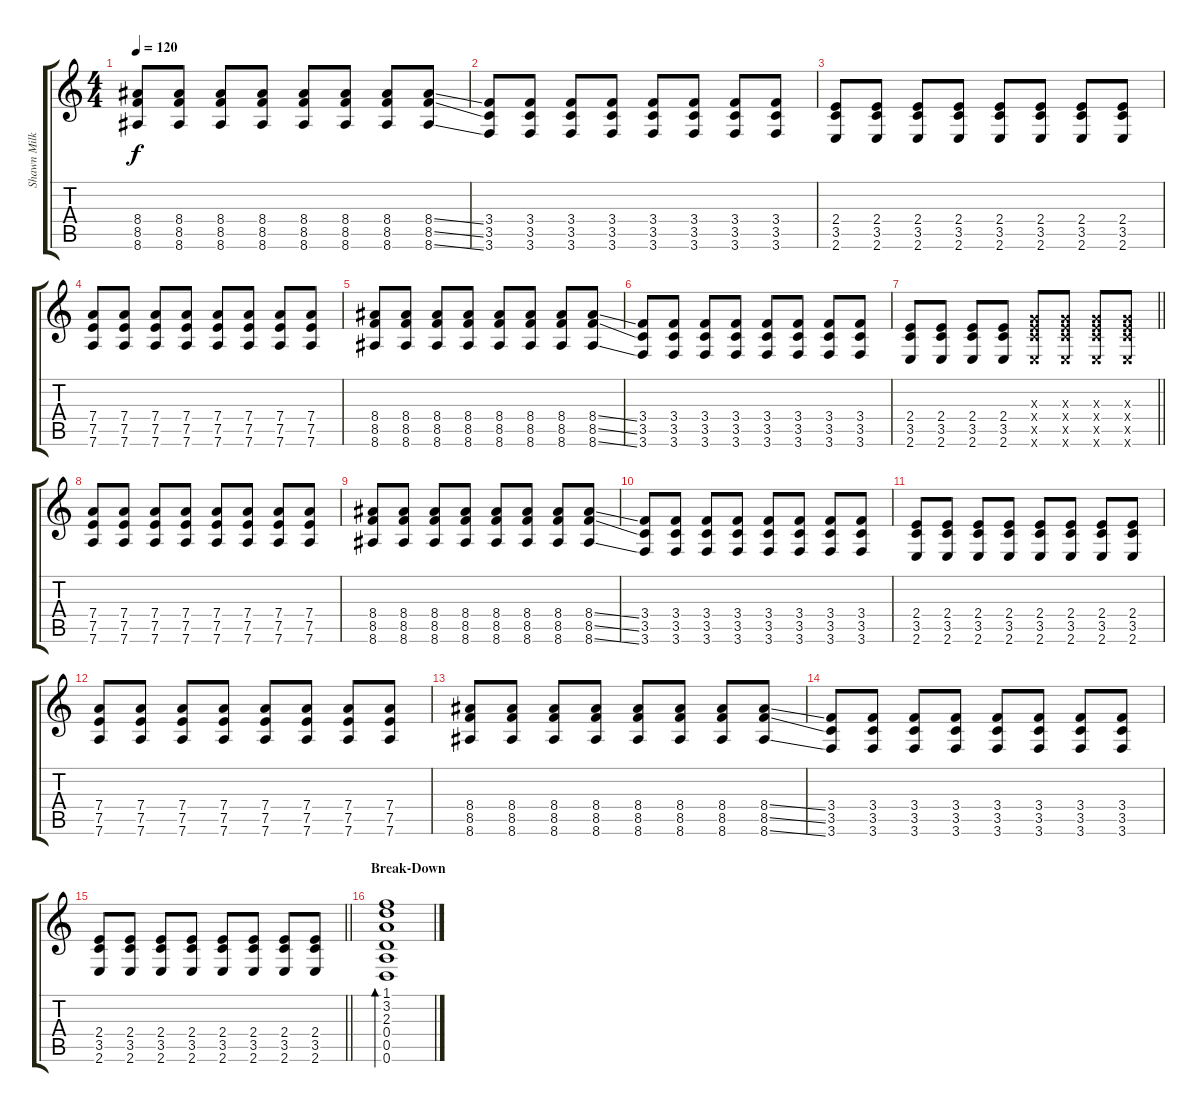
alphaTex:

\track ("Shawn Milke [Guitar]" "Shawn Milk") {instrument distortionguitar}
\staff {score tabs}
\tuning (E4 B3 G3 D3 A2 D2) {hide}
\ts (4 4)
\tempo 120
\clef g2
\ks c
(8.4 8.5 8.6).8{dy f} (8.4 8.5 8.6).8 (8.4 8.5 8.6).8 (8.4 8.5 8.6).8 (8.4 8.5 8.6).8 (8.4 8.5 8.6).8 (8.4 8.5 8.6).8 (8.4{ss} 8.5{ss} 8.6{ss}).8 |
(3.4 3.5 3.6).8 (3.4 3.5 3.6).8 (3.4 3.5 3.6).8 (3.4 3.5 3.6).8 (3.4 3.5 3.6).8 (3.4 3.5 3.6).8 (3.4 3.5 3.6).8 (3.4 3.5 3.6).8 |
(2.4 3.5 2.6).8 (2.4 3.5 2.6).8 (2.4 3.5 2.6).8 (2.4 3.5 2.6).8 (2.4 3.5 2.6).8 (2.4 3.5 2.6).8 (2.4 3.5 2.6).8 (2.4 3.5 2.6).8 |
(7.4 7.5 7.6).8 (7.4 7.5 7.6).8 (7.4 7.5 7.6).8 (7.4 7.5 7.6).8 (7.4 7.5 7.6).8 (7.4 7.5 7.6).8 (7.4 7.5 7.6).8 (7.4 7.5 7.6).8 |
(8.4 8.5 8.6).8 (8.4 8.5 8.6).8 (8.4 8.5 8.6).8 (8.4 8.5 8.6).8 (8.4 8.5 8.6).8 (8.4 8.5 8.6).8 (8.4 8.5 8.6).8 (8.4{ss} 8.5{ss} 8.6{ss}).8 |
(3.4 3.5 3.6).8 (3.4 3.5 3.6).8 (3.4 3.5 3.6).8 (3.4 3.5 3.6).8 (3.4 3.5 3.6).8 (3.4 3.5 3.6).8 (3.4 3.5 3.6).8 (3.4 3.5 3.6).8 |
\barLineRight lightlight
(2.4 3.5 2.6).8 (2.4 3.5 2.6).8 (2.4 3.5 2.6).8 (2.4 3.5 2.6).8 (0.3{x} 2.4{x} 3.5{x} 2.6{x}).8 (0.3{x} 2.4{x} 3.5{x} 2.6{x}).8 (0.3{x} 2.4{x} 3.5{x} 2.6{x}).8 (0.3{x} 2.4{x} 3.5{x} 2.6{x}).8 |
(7.4 7.5 7.6).8 (7.4 7.5 7.6).8 (7.4 7.5 7.6).8 (7.4 7.5 7.6).8 (7.4 7.5 7.6).8 (7.4 7.5 7.6).8 (7.4 7.5 7.6).8 (7.4 7.5 7.6).8 |
(8.4 8.5 8.6).8 (8.4 8.5 8.6).8 (8.4 8.5 8.6).8 (8.4 8.5 8.6).8 (8.4 8.5 8.6).8 (8.4 8.5 8.6).8 (8.4 8.5 8.6).8 (8.4{ss} 8.5{ss} 8.6{ss}).8 |
(3.4 3.5 3.6).8 (3.4 3.5 3.6).8 (3.4 3.5 3.6).8 (3.4 3.5 3.6).8 (3.4 3.5 3.6).8 (3.4 3.5 3.6).8 (3.4 3.5 3.6).8 (3.4 3.5 3.6).8 |
(2.4 3.5 2.6).8 (2.4 3.5 2.6).8 (2.4 3.5 2.6).8 (2.4 3.5 2.6).8 (2.4 3.5 2.6).8 (2.4 3.5 2.6).8 (2.4 3.5 2.6).8 (2.4 3.5 2.6).8 |
(7.4 7.5 7.6).8 (7.4 7.5 7.6).8 (7.4 7.5 7.6).8 (7.4 7.5 7.6).8 (7.4 7.5 7.6).8 (7.4 7.5 7.6).8 (7.4 7.5 7.6).8 (7.4 7.5 7.6).8 |
(8.4 8.5 8.6).8 (8.4 8.5 8.6).8 (8.4 8.5 8.6).8 (8.4 8.5 8.6).8 (8.4 8.5 8.6).8 (8.4 8.5 8.6).8 (8.4 8.5 8.6).8 (8.4{ss} 8.5{ss} 8.6{ss}).8 |
(3.4 3.5 3.6).8 (3.4 3.5 3.6).8 (3.4 3.5 3.6).8 (3.4 3.5 3.6).8 (3.4 3.5 3.6).8 (3.4 3.5 3.6).8 (3.4 3.5 3.6).8 (3.4 3.5 3.6).8 |
\barLineRight lightlight
(2.4 3.5 2.6).8 (2.4 3.5 2.6).8 (2.4 3.5 2.6).8 (2.4 3.5 2.6).8 (2.4 3.5 2.6).8 (2.4 3.5 2.6).8 (2.4 3.5 2.6).8 (2.4 3.5 2.6).8 |
\section ("" "Break-Down")
(1.1 3.2 2.3 0.4 0.5 0.6).1{bd 60 volume 9 instrument electricguitarjazz}
